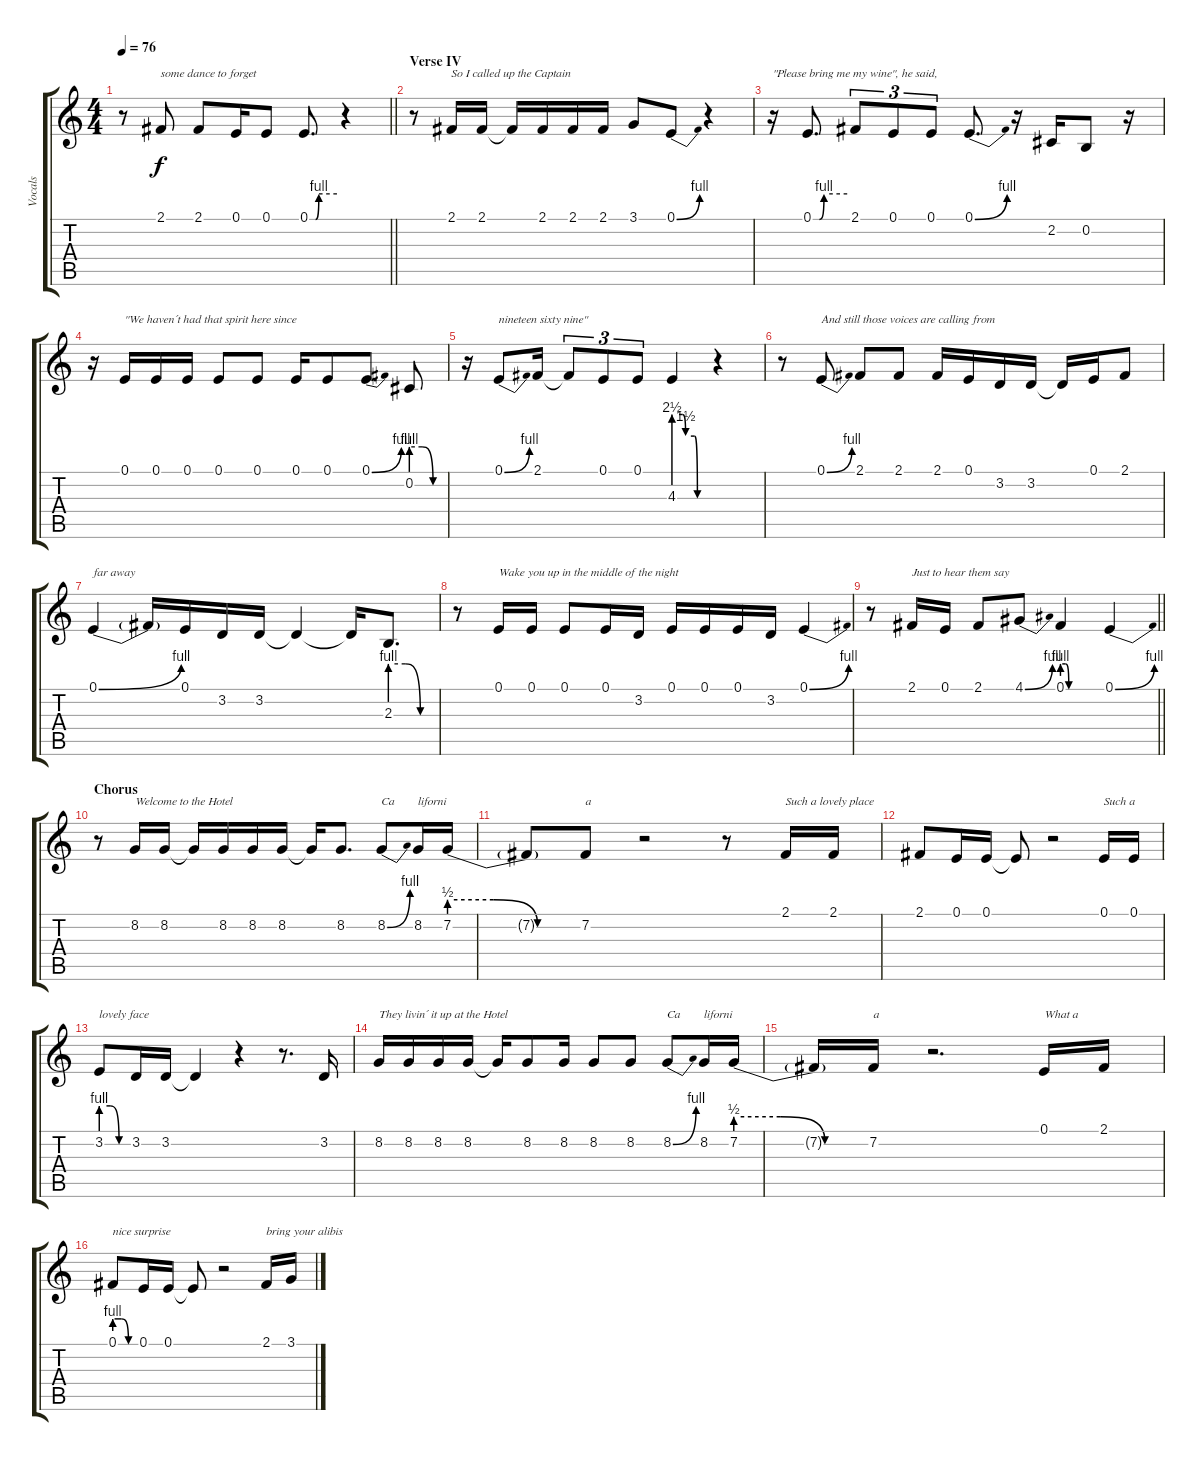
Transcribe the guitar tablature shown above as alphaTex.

\track ("Vocals" "Vocals") {instrument lead2sawtooth}
\staff {score tabs}
\tuning (E4 B3 G3 D3 A2 E2) {hide}
\ts (4 4)
\tempo 76
\clef g2
\barLineRight lightlight
\ks c
r.8{dy f} 2.1.8{txt "some dance to forget "} 2.1.8 0.1.16 0.1.8 0.1{be (custom 0 0 13 0 20 4 60 4)}.8{d} r.4 |
\section ("" "Verse IV")
r.8 2.1.16{txt "So I called up the Captain"} 2.1.16 2.1{t}.16 2.1.16 2.1.16 2.1.16 3.1.8 0.1{be (bend 0 0 60 4)}.8 r.4 |
r.16{txt "\"Please bring me my wine\", he said,"} 0.1{be (custom 0 0 11 0 19 4 60 4)}.8{d} 2.1.8{tu (3 2)} 0.1.8{tu (3 2)} 0.1.8{tu (3 2)} 0.1{be (bend 0 0 60 4)}.8{d} r.16 2.2.16 0.2.8 r.16 |
r.16 0.1.16{txt "\"We haven´t had that spirit here since"} 0.1.16 0.1.16 0.1.8 0.1.8 0.1.16 0.1.8 0.1{be (bend 0 0 60 4)}.8{d} 0.2{be (custom 0 4 20 4 40 0 60 0)}.8 |
r.16 0.1{be (bend 0 0 60 4)}.8{txt "nineteen sixty nine\""} 2.1.16 2.1{t}.8{tu (3 2)} 0.1.8{tu (3 2)} 0.1.8{tu (3 2)} 4.3{be (custom 0 10 15 10 20 6 35 6 40 0 60 0)}.4 r.4 |
r.8 0.1{be (bend 0 0 60 4)}.8{txt "And still those voices are calling from"} 2.1.8 2.1.8 2.1.16 0.1.16 3.2.16 3.2.16 3.2{t}.16 0.1.16 2.1.8 |
0.1{be (bend 0 0 60 4)}.4{txt "far away"} 0.1{t}.16 0.1.16 3.2.16 3.2.16 3.2{t}.4 3.2{t}.16 2.3{be (custom 0 4 20 4 40 0 60 0)}.8{d} |
r.8 0.1.16{txt "Wake you up in the middle of the night "} 0.1.16 0.1.8 0.1.16 3.2.16 0.1.16 0.1.16 0.1.16 3.2.16 0.1{be (bend 0 0 60 4)}.4 |
\barLineRight lightlight
r.8 2.1.16{txt "Just to hear them say"} 0.1.16 2.1.8 4.1{be (bend 0 0 60 4)}.8 0.1{be (custom 0 4 5 4 10 0 60 0)}.4 0.1{be (bend 0 0 60 4)}.4 |
\section ("" "Chorus")
r.8 8.2.16{txt "Welcome to the Hotel "} 8.2.16 8.2{t}.16 8.2.16 8.2.16 8.2.16 8.2{t}.16 8.2.8{d} 8.2{be (bend 0 0 60 4)}.8{txt "Ca"} 8.2.16{txt "liforni"} 7.2{be (custom 0 2 20 2 40 0 60 0)}.16 |
7.2{t}.8 7.2.8{txt "a"} r.2 r.8 2.1.16{txt "Such a lovely place "} 2.1.16 |
2.1.8 0.1.16 0.1.16 0.1{t}.8 r.2 0.1.16{txt "Such a"} 0.1.16 |
3.2{be (custom 0 4 20 4 40 0 60 0)}.8{txt "lovely face "} 3.2.16 3.2.16 3.2{t}.4 r.4 r.8{d} 3.2.16 |
8.2.16{txt "They livin´ it up at the Hotel "} 8.2.16 8.2.16 8.2.16 8.2{t}.16 8.2.8 8.2.16 8.2.8 8.2.8 8.2{be (bend 0 0 60 4)}.8{txt "Ca"} 8.2.16{txt "liforni"} 7.2{be (custom 0 2 20 2 40 0 60 0)}.16 |
7.2{t}.16 7.2.16{txt "a"} r.2{d} 0.1.16{txt "What a"} 2.1.16 |
0.1{be (custom 0 4 20 4 40 0 60 0)}.8{txt "nice surprise"} 0.1.16 0.1.16 0.1{t}.8 r.2 2.1.16{txt "bring your alibis"} 3.1.16
